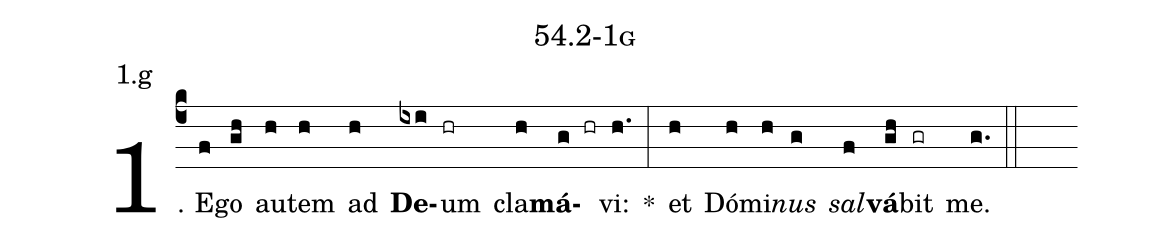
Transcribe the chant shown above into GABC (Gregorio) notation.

name: 54.2-1g;
annotation: 1.g;
%%
(c4)1. E(f)go(gh) au(h)tem(h) ad(h) <b>De</b>(ixi)um(hr) cla(h)<b>má</b>(g hr)vi:(h.) *(:) et(h) Dó(h)mi(h)<i>nus</i>(g) <i>sal</i>(f)<b>vá</b>(gh)bit(gr) me.(g.) (::)


%E(h) u(h) o(g) u(f) a(gh) e.(g.) (::)
